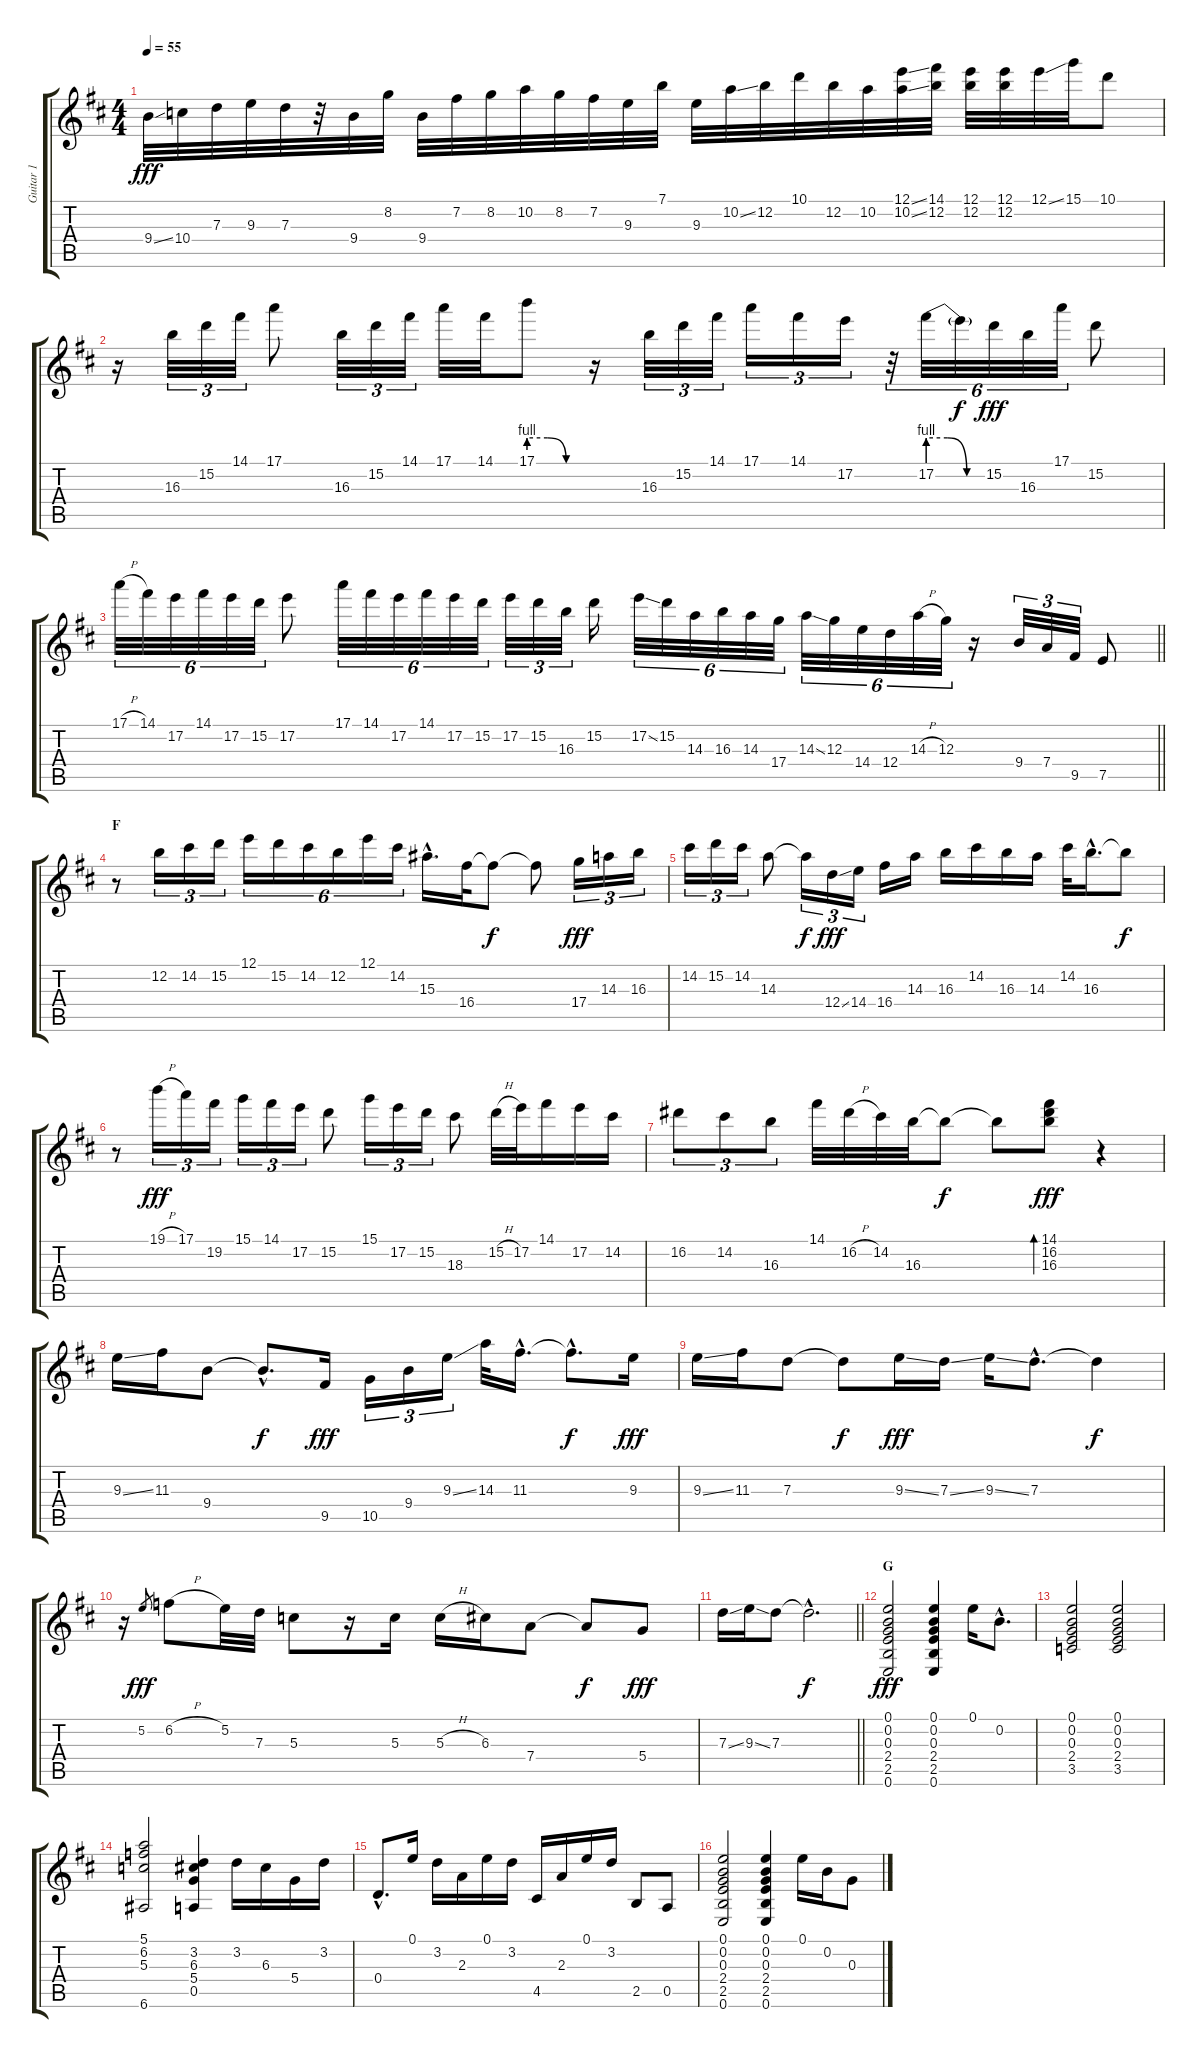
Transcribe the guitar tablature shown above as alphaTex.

\track ("Guitar 1" "Guitar 1") {instrument acousticguitarsteel}
\staff {score tabs}
\tuning (E4 B3 G3 D3 A2 E2) {hide}
\ts (4 4)
\tempo 55
\clef g2
\ks d
9.4{ss}.32{dy fff} 10.4.32 7.3.32 9.3.32 7.3.32 r.32 9.4.32 8.2.32 9.4.32 7.2.32 8.2.32 10.2.32 8.2.32 7.2.32 9.3.32 7.1.32 9.3.32 10.2{ss}.32 12.2.32 10.1.32 12.2.32 10.2.32 (12.1{ss} 10.2{ss}).32 (14.1 12.2).32 (12.1 12.2).32 (12.1 12.2).32 12.1{ss}.32 15.1.32 10.1.8 |
r.16 16.3.32{tu (3 2)} 15.2.32{tu (3 2)} 14.1.32{tu (3 2)} 17.1.8 16.3.32{tu (3 2)} 15.2.32{tu (3 2)} 14.1.32{tu (3 2)} 17.1.32 14.1.32 17.1{be (custom 0 4 20 4 40 0 60 0)}.8 r.16 16.3.32{tu (3 2)} 15.2.32{tu (3 2)} 14.1.32{tu (3 2)} 17.1.16{tu (3 2)} 14.1.16{tu (3 2)} 17.2.16{tu (3 2)} r.32{tu (6 4)} 17.2{be (custom 0 4 20 4 40 0 60 0)}.32{tu (6 4)} 17.2{t}.32{tu (6 4) dy f} 15.2.32{tu (6 4) dy fff} 16.3.32{tu (6 4)} 17.1.32{tu (6 4)} 15.2.8 |
\barLineRight lightlight
17.1{h}.32{tu (6 4)} 14.1.32{tu (6 4)} 17.2.32{tu (6 4)} 14.1.32{tu (6 4)} 17.2.32{tu (6 4)} 15.2.32{tu (6 4)} 17.2.8 17.1.32{tu (6 4)} 14.1.32{tu (6 4)} 17.2.32{tu (6 4)} 14.1.32{tu (6 4)} 17.2.32{tu (6 4)} 15.2.32{tu (6 4)} 17.2.32{tu (3 2)} 15.2.32{tu (3 2)} 16.3.32{tu (3 2)} 15.2.16 17.2{ss}.32{tu (6 4)} 15.2.32{tu (6 4)} 14.3.32{tu (6 4)} 16.3.32{tu (6 4)} 14.3.32{tu (6 4)} 17.4.32{tu (6 4)} 14.3{ss}.32{tu (6 4)} 12.3.32{tu (6 4)} 14.4.32{tu (6 4)} 12.4.32{tu (6 4)} 14.3{h}.32{tu (6 4)} 12.3.32{tu (6 4)} r.16 9.4.32{tu (3 2)} 7.4.32{tu (3 2)} 9.5.32{tu (3 2)} 7.5.8 |
\section ("" "F")
r.8 12.2.16{tu (3 2)} 14.2.16{tu (3 2)} 15.2.16{tu (3 2)} 12.1.16{tu (6 4)} 15.2.16{tu (6 4)} 14.2.16{tu (6 4)} 12.2.16{tu (6 4)} 12.1.16{tu (6 4)} 14.2.16{tu (6 4)} 15.3{hac}.16{d} 16.4.32 16.4{t}.8{dy f} 16.4{t}.8 17.4.16{tu (3 2) dy fff} 14.3.16{tu (3 2)} 16.3.16{tu (3 2)} |
14.2.16{tu (3 2)} 15.2.16{tu (3 2)} 14.2.16{tu (3 2)} 14.3.8 14.3{t}.16{tu (3 2) dy f} 12.4{ss}.16{tu (3 2) dy fff} 14.4.16{tu (3 2)} 16.4.16 14.3.16 16.3.16 14.2.16 16.3.16 14.3.16 14.2.32 16.3{hac}.16{d} 16.3{t}.8{dy f} |
r.8 19.1{h}.16{tu (3 2) dy fff} 17.1.16{tu (3 2)} 19.2.16{tu (3 2)} 15.1.16{tu (3 2)} 14.1.16{tu (3 2)} 17.2.16{tu (3 2)} 15.2.8 15.1.16{tu (3 2)} 17.2.16{tu (3 2)} 15.2.16{tu (3 2)} 18.3.8 15.2{h}.32 17.2.32 14.1.16 17.2.16 14.2.16 |
16.2.8{tu (3 2)} 14.2.8{tu (3 2)} 16.3.8{tu (3 2)} 14.1.32 16.2{h}.32 14.2.32 16.3.32 16.3{t}.8{dy f} 16.3{t}.8 (14.1 16.2 16.3).8{bd 240 dy fff} r.4 |
9.3{ss}.16 11.3.16 9.4.8 9.4{hac t}.8{d dy f} 9.5.16{dy fff} 10.5.16{tu (3 2)} 9.4.16{tu (3 2)} 9.3{ss}.16{tu (3 2)} 14.3.32 11.3{hac}.16{d} 11.3{hac t}.8{d dy f} 9.3.16{dy fff} |
9.3{ss}.16 11.3.16 7.3.8 7.3{t}.8{dy f} 9.3{ss}.16{dy fff} 7.3{ss}.16 9.3{ss}.16 7.3{hac}.8{d} 7.3{t}.4{dy f} |
r.16 5.2.8{gr dy fff} 6.2{h}.8 5.2.32 7.3.32 5.3.8 r.16 5.3.16 5.3{h}.16 6.3.16 7.4.8 7.4{t}.8{dy f} 5.4.8{dy fff} |
\barLineRight lightlight
7.3{ss}.16 9.3{ss}.16 7.3.8 7.3{hac t}.2{d dy f} |
\section ("" "G")
(0.1 0.2 0.3 2.4 2.5 0.6).2{dy fff} (0.1 0.2 0.3 2.4 2.5 0.6).4 0.1.16 0.2{hac}.8{d} |
(0.1 0.2 0.3 2.4 3.5).2 (0.1 0.2 0.3 2.4 3.5).2 |
(5.1 6.2 5.3 6.6).2 (3.2 6.3 5.4 0.5).4 3.2.16 6.3.16 5.4.16 3.2.16 |
0.4{hac}.8{d} 0.1.16 3.2.16 2.3.16 0.1.16 3.2.16 4.5.16 2.3.16 0.1.16 3.2.16 2.5.8 0.5.8 |
(0.1 0.2 0.3 2.4 2.5 0.6).2 (0.1 0.2 0.3 2.4 2.5 0.6).4 0.1.16 0.2.16 0.3.8
